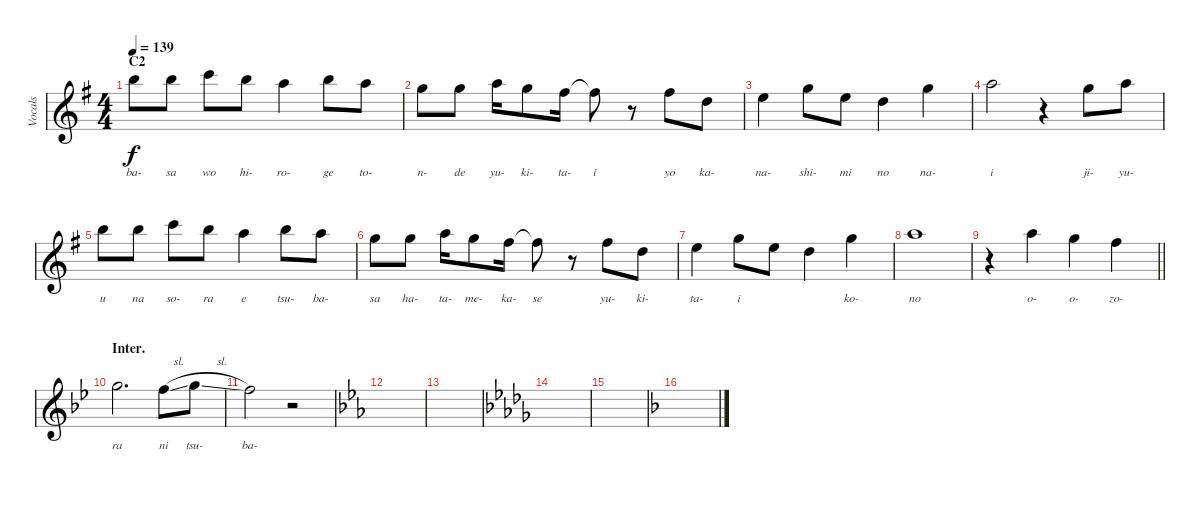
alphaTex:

\track ("Vocals" "Vocals") {instrument contrabass}
\staff {score}
\tuning (E4 B3 G3 D3 A2 D2) {hide}
\ts (4 4)
\section ("" "C2")
\tempo 139
\clef g2
\ks g
7.1.8{lyrics (0 "ba-") lyrics (1 "") lyrics (2 "") lyrics (3 "") lyrics (4 "") dy f} 7.1.8{lyrics (0 "sa") lyrics (1 "") lyrics (2 "") lyrics (3 "") lyrics (4 "")} 8.1.8{lyrics (0 "wo") lyrics (1 "") lyrics (2 "") lyrics (3 "") lyrics (4 "")} 7.1.8{lyrics (0 "hi-") lyrics (1 "") lyrics (2 "") lyrics (3 "") lyrics (4 "")} 5.1.4{lyrics (0 "ro-") lyrics (1 "") lyrics (2 "") lyrics (3 "") lyrics (4 "")} 7.1.8{lyrics (0 "ge") lyrics (1 "") lyrics (2 "") lyrics (3 "") lyrics (4 "")} 5.1.8{lyrics (0 "to-") lyrics (1 "") lyrics (2 "") lyrics (3 "") lyrics (4 "")} |
3.1.8{lyrics (0 "n-") lyrics (1 "") lyrics (2 "") lyrics (3 "") lyrics (4 "")} 3.1.8{lyrics (0 "de") lyrics (1 "") lyrics (2 "") lyrics (3 "") lyrics (4 "")} 5.1.16{lyrics (0 "yu-") lyrics (1 "") lyrics (2 "") lyrics (3 "") lyrics (4 "")} 3.1.8{lyrics (0 "ki-") lyrics (1 "") lyrics (2 "") lyrics (3 "") lyrics (4 "")} 2.1.16{lyrics (0 "ta-") lyrics (1 "") lyrics (2 "") lyrics (3 "") lyrics (4 "")} 2.1{t}.8{lyrics (0 "i") lyrics (1 "") lyrics (2 "") lyrics (3 "") lyrics (4 "")} r.8 2.1.8{lyrics (0 "yo") lyrics (1 "") lyrics (2 "") lyrics (3 "") lyrics (4 "")} 3.2.8{lyrics (0 "ka-") lyrics (1 "") lyrics (2 "") lyrics (3 "") lyrics (4 "")} |
0.1.4{lyrics (0 "na-") lyrics (1 "") lyrics (2 "") lyrics (3 "") lyrics (4 "")} 3.1.8{lyrics (0 "shi-") lyrics (1 "") lyrics (2 "") lyrics (3 "") lyrics (4 "")} 0.1.8{lyrics (0 "mi") lyrics (1 "") lyrics (2 "") lyrics (3 "") lyrics (4 "")} 3.2.4{lyrics (0 "no") lyrics (1 "") lyrics (2 "") lyrics (3 "") lyrics (4 "")} 3.1.4{lyrics (0 "na-") lyrics (1 "") lyrics (2 "") lyrics (3 "") lyrics (4 "")} |
5.1.2{lyrics (0 "i") lyrics (1 "") lyrics (2 "") lyrics (3 "") lyrics (4 "")} r.4 3.1.8{lyrics (0 "ji-") lyrics (1 "") lyrics (2 "") lyrics (3 "") lyrics (4 "")} 5.1.8{lyrics (0 "yu-") lyrics (1 "") lyrics (2 "") lyrics (3 "") lyrics (4 "")} |
7.1.8{lyrics (0 "u") lyrics (1 "") lyrics (2 "") lyrics (3 "") lyrics (4 "")} 7.1.8{lyrics (0 "na") lyrics (1 "") lyrics (2 "") lyrics (3 "") lyrics (4 "")} 8.1.8{lyrics (0 "so-") lyrics (1 "") lyrics (2 "") lyrics (3 "") lyrics (4 "")} 7.1.8{lyrics (0 "ra") lyrics (1 "") lyrics (2 "") lyrics (3 "") lyrics (4 "")} 5.1.4{lyrics (0 "e") lyrics (1 "") lyrics (2 "") lyrics (3 "") lyrics (4 "")} 7.1.8{lyrics (0 "tsu-") lyrics (1 "") lyrics (2 "") lyrics (3 "") lyrics (4 "")} 5.1.8{lyrics (0 "ba-") lyrics (1 "") lyrics (2 "") lyrics (3 "") lyrics (4 "")} |
3.1.8{lyrics (0 "sa") lyrics (1 "") lyrics (2 "") lyrics (3 "") lyrics (4 "")} 3.1.8{lyrics (0 "ha-") lyrics (1 "") lyrics (2 "") lyrics (3 "") lyrics (4 "")} 5.1.16{lyrics (0 "ta-") lyrics (1 "") lyrics (2 "") lyrics (3 "") lyrics (4 "")} 3.1.8{lyrics (0 "me-") lyrics (1 "") lyrics (2 "") lyrics (3 "") lyrics (4 "")} 2.1.16{lyrics (0 "ka-") lyrics (1 "") lyrics (2 "") lyrics (3 "") lyrics (4 "")} 2.1{t}.8{lyrics (0 "se") lyrics (1 "") lyrics (2 "") lyrics (3 "") lyrics (4 "")} r.8 2.1.8{lyrics (0 "yu-") lyrics (1 "") lyrics (2 "") lyrics (3 "") lyrics (4 "")} 3.2.8{lyrics (0 "ki-") lyrics (1 "") lyrics (2 "") lyrics (3 "") lyrics (4 "")} |
0.1.4{lyrics (0 "ta-") lyrics (1 "") lyrics (2 "") lyrics (3 "") lyrics (4 "")} 3.1.8{lyrics (0 "i") lyrics (1 "") lyrics (2 "") lyrics (3 "") lyrics (4 "")} 0.1.8{lyrics (0 "") lyrics (1 "") lyrics (2 "") lyrics (3 "") lyrics (4 "")} 3.2.4{lyrics (0 "") lyrics (1 "") lyrics (2 "") lyrics (3 "") lyrics (4 "")} 3.1.4{lyrics (0 "ko-") lyrics (1 "") lyrics (2 "") lyrics (3 "") lyrics (4 "")} |
5.1.1{lyrics (0 "no") lyrics (1 "") lyrics (2 "") lyrics (3 "") lyrics (4 "")} |
\barLineRight lightlight
r.4 5.1.4{lyrics (0 "o-") lyrics (1 "") lyrics (2 "") lyrics (3 "") lyrics (4 "")} 3.1.4{lyrics (0 "o-") lyrics (1 "") lyrics (2 "") lyrics (3 "") lyrics (4 "")} 2.1.4{lyrics (0 "zo-") lyrics (1 "") lyrics (2 "") lyrics (3 "") lyrics (4 "")} |
\section ("" "Inter.")
\ks bb
3.1.2{d lyrics (0 "ra") lyrics (1 "") lyrics (2 "") lyrics (3 "") lyrics (4 "")} 1.1{sl}.8{lyrics (0 "ni") lyrics (1 "") lyrics (2 "") lyrics (3 "") lyrics (4 "")} 3.1{sl}.8{lyrics (0 "tsu-") lyrics (1 "") lyrics (2 "") lyrics (3 "") lyrics (4 "")} |
1.1.2{lyrics (0 "ba-") lyrics (1 "") lyrics (2 "") lyrics (3 "") lyrics (4 "")} r.2 |
\ks eb
|
|
\ks db
|
|
\ks f
